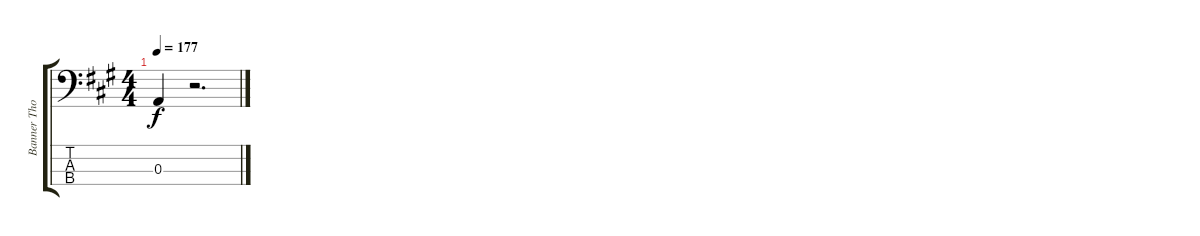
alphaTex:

\track ("Banner Thomas Bass" "Banner Tho") {instrument electricbasspick}
\staff {score tabs}
\tuning (G2 D2 A1 E1) {hide}
\ts (4 4)
\tempo 177
\clef f4
\ks a
0.3.4{dy f} r.2{d}
